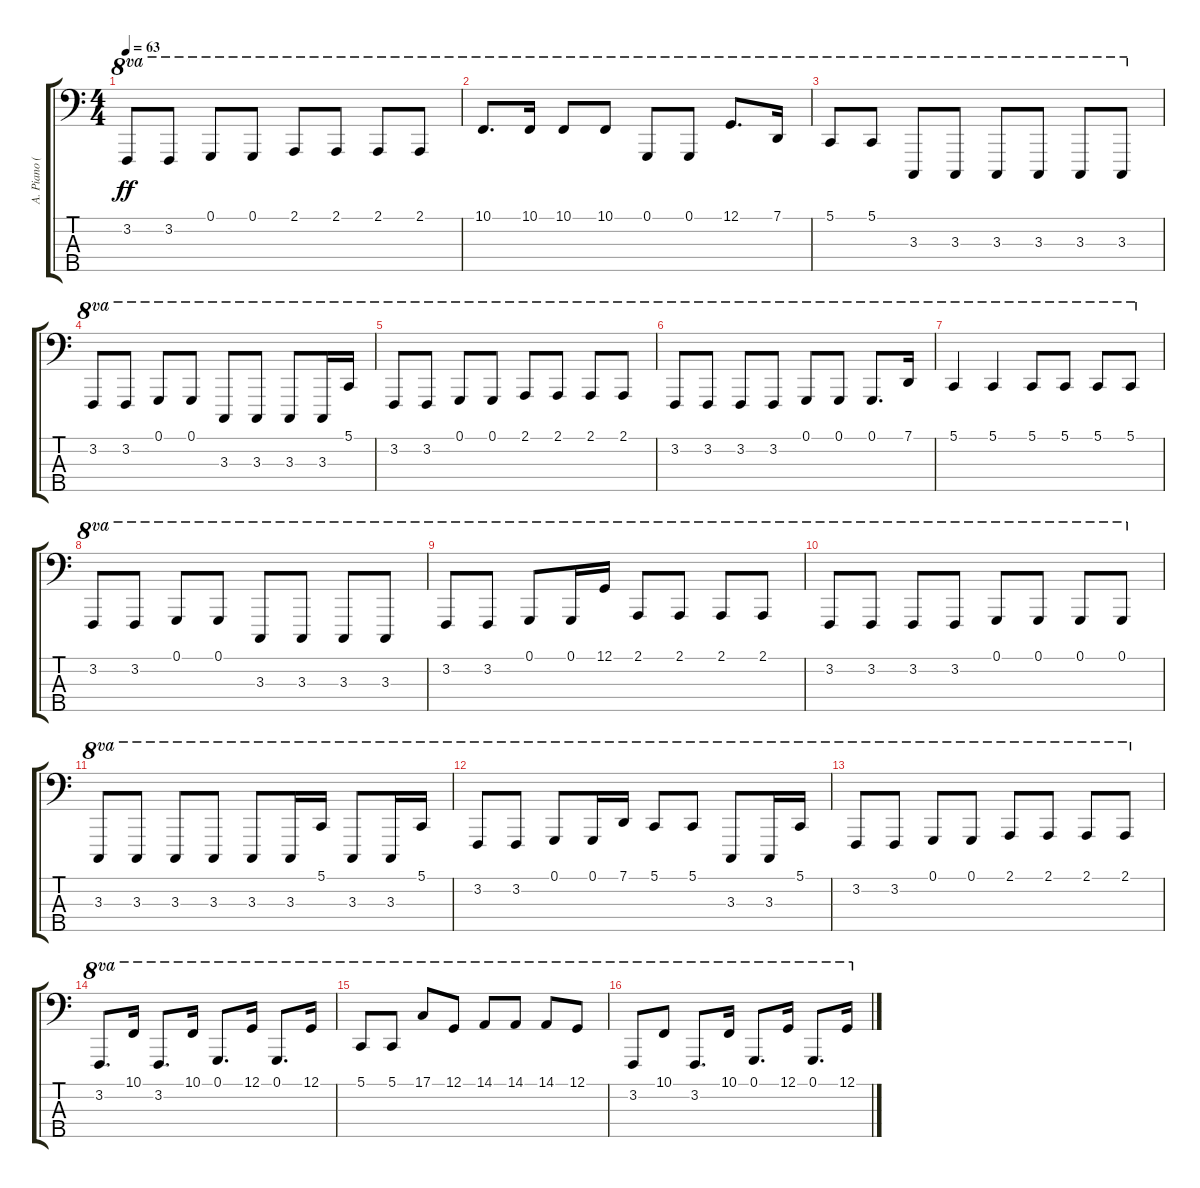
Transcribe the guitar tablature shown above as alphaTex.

\track ("A. Piano (Left Hand)" "A. Piano (") {instrument acousticgrandpiano}
\staff {score tabs}
\tuning (G2 D2 A1 E1 B0) {hide}
\ts (4 4)
\tempo 63
\clef f4
\ks c
3.2.8{ot 8va dy ff} 3.2.8{ot 8va} 0.1.8{ot 8va} 0.1.8{ot 8va} 2.1.8{ot 8va} 2.1.8{ot 8va} 2.1.8{ot 8va} 2.1.8{ot 8va} |
10.1.8{d ot 8va} 10.1.16{ot 8va} 10.1.8{ot 8va} 10.1.8{ot 8va} 0.1.8{ot 8va} 0.1.8{ot 8va} 12.1.8{d ot 8va} 7.1.16{ot 8va} |
5.1.8{ot 8va} 5.1.8{ot 8va} 3.3.8{ot 8va} 3.3.8{ot 8va} 3.3.8{ot 8va} 3.3.8{ot 8va} 3.3.8{ot 8va} 3.3.8{ot 8va} |
3.2.8{ot 8va} 3.2.8{ot 8va} 0.1.8{ot 8va} 0.1.8{ot 8va} 3.3.8{ot 8va} 3.3.8{ot 8va} 3.3.8{ot 8va} 3.3.16{ot 8va} 5.1.16{ot 8va} |
3.2.8{ot 8va} 3.2.8{ot 8va} 0.1.8{ot 8va} 0.1.8{ot 8va} 2.1.8{ot 8va} 2.1.8{ot 8va} 2.1.8{ot 8va} 2.1.8{ot 8va} |
3.2.8{ot 8va} 3.2.8{ot 8va} 3.2.8{ot 8va} 3.2.8{ot 8va} 0.1.8{ot 8va} 0.1.8{ot 8va} 0.1.8{d ot 8va} 7.1.16{ot 8va} |
5.1.4{ot 8va} 5.1.4{ot 8va} 5.1.8{ot 8va} 5.1.8{ot 8va} 5.1.8{ot 8va} 5.1.8{ot 8va} |
3.2.8{ot 8va} 3.2.8{ot 8va} 0.1.8{ot 8va} 0.1.8{ot 8va} 3.3.8{ot 8va} 3.3.8{ot 8va} 3.3.8{ot 8va} 3.3.8{ot 8va} |
3.2.8{ot 8va} 3.2.8{ot 8va} 0.1.8{ot 8va} 0.1.16{ot 8va} 12.1.16{ot 8va} 2.1.8{ot 8va} 2.1.8{ot 8va} 2.1.8{ot 8va} 2.1.8{ot 8va} |
3.2.8{ot 8va} 3.2.8{ot 8va} 3.2.8{ot 8va} 3.2.8{ot 8va} 0.1.8{ot 8va} 0.1.8{ot 8va} 0.1.8{ot 8va} 0.1.8{ot 8va} |
3.3.8{ot 8va} 3.3.8{ot 8va} 3.3.8{ot 8va} 3.3.8{ot 8va} 3.3.8{ot 8va} 3.3.16{ot 8va} 5.1.16{ot 8va} 3.3.8{ot 8va} 3.3.16{ot 8va} 5.1.16{ot 8va} |
3.2.8{ot 8va} 3.2.8{ot 8va} 0.1.8{ot 8va} 0.1.16{ot 8va} 7.1.16{ot 8va} 5.1.8{ot 8va} 5.1.8{ot 8va} 3.3.8{ot 8va} 3.3.16{ot 8va} 5.1.16{ot 8va} |
3.2.8{ot 8va} 3.2.8{ot 8va} 0.1.8{ot 8va} 0.1.8{ot 8va} 2.1.8{ot 8va} 2.1.8{ot 8va} 2.1.8{ot 8va} 2.1.8{ot 8va} |
3.2.8{d ot 8va} 10.1.16{ot 8va} 3.2.8{d ot 8va} 10.1.16{ot 8va} 0.1.8{d ot 8va} 12.1.16{ot 8va} 0.1.8{d ot 8va} 12.1.16{ot 8va} |
5.1.8{ot 8va} 5.1.8{ot 8va} 17.1.8{ot 8va} 12.1.8{ot 8va} 14.1.8{ot 8va} 14.1.8{ot 8va} 14.1.8{ot 8va} 12.1.8{ot 8va} |
3.2.8{ot 8va} 10.1.8{ot 8va} 3.2.8{d ot 8va} 10.1.16{ot 8va} 0.1.8{d ot 8va} 12.1.16{ot 8va} 0.1.8{d ot 8va} 12.1.16{ot 8va}
